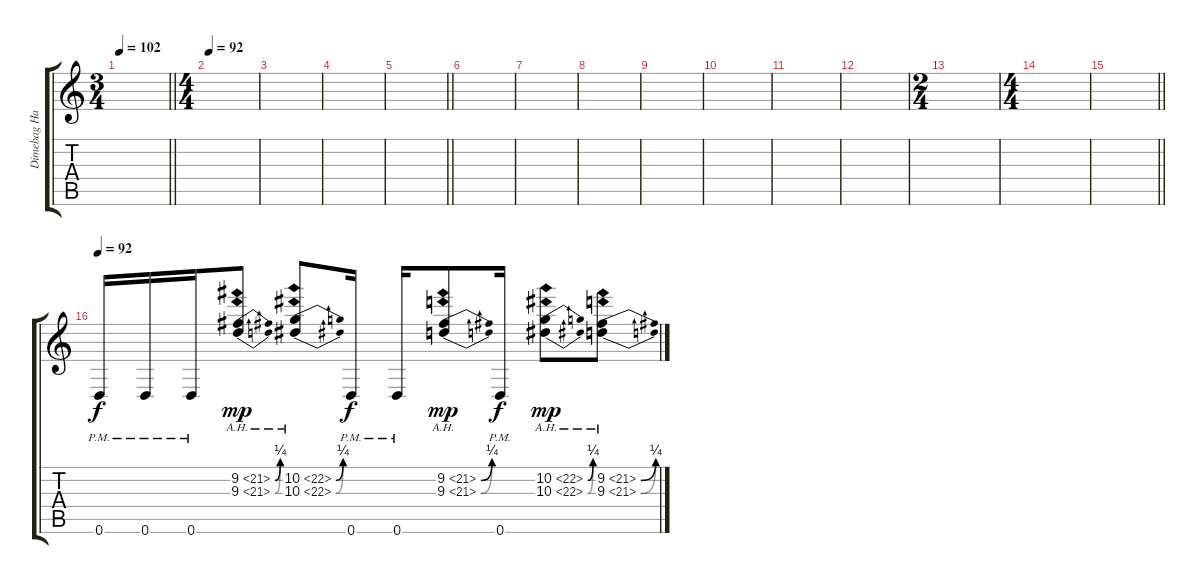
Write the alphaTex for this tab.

\track ("Dimebag Harmonics" "Dimebag Ha") {instrument guitarharmonics}
\staff {score tabs}
\tuning (D4 A3 F3 C3 G2 D2) {hide}
\ts (3 4)
\tempo 102
\clef g2
\barLineRight lightlight
\ks c
|
\ts (4 4)
\section ("" "")
\tempo 92
|
|
|
\barLineRight lightlight
|
\section ("" "")
|
|
|
|
|
|
|
\ts (2 4)
|
\ts (4 4)
|
\barLineRight lightlight
|
\section ("" "")
\tempo 92
0.6{pm}.16 0.6{pm}.16 0.6{pm}.16 (9.2{be (bend 0 0 60 1) ah 12} 9.3{be (bend 0 0 60 1) ah 12}).8{dy mp} (10.2{be (bend 0 0 60 1) ah 12} 10.3{be (bend 0 0 60 1) ah 12}).8 0.6{pm}.16{dy f} 0.6{pm}.16 (9.2{be (bend 0 0 60 1) ah 12} 9.3{be (bend 0 0 60 1) ah 12}).8{dy mp} 0.6{pm}.16{dy f} (10.2{be (bend 0 0 60 1) ah 12} 10.3{be (bend 0 0 60 1) ah 12}).8{dy mp} (9.2{be (bend 0 0 60 1) ah 12} 9.3{be (bend 0 0 60 1) ah 12}).8
